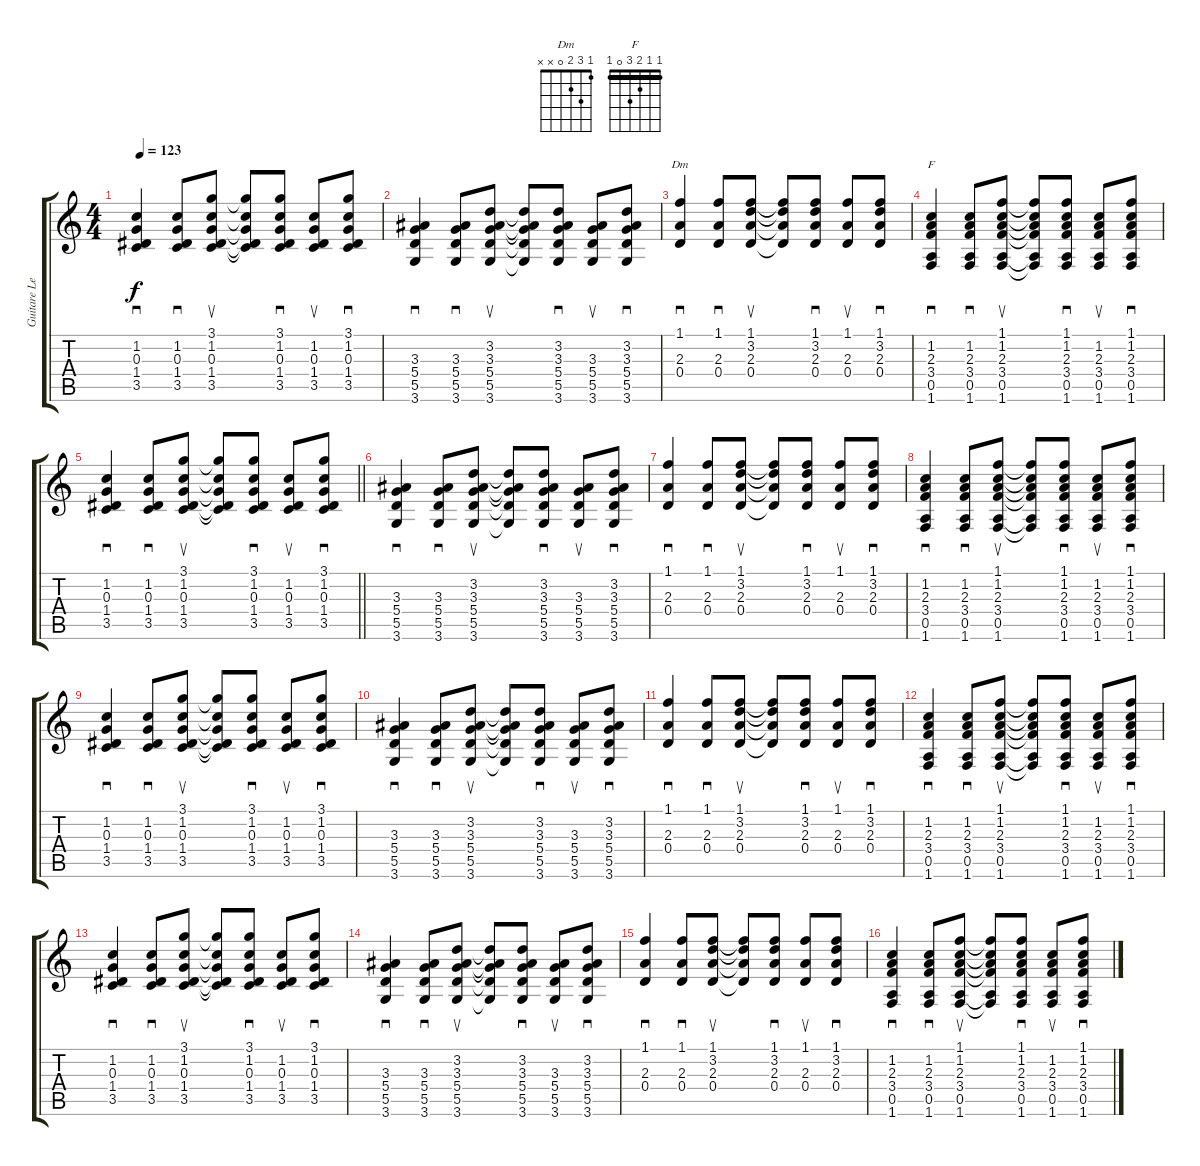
\track ("Guitare Lead" "Guitare Le") {instrument electricguitarclean}
\staff {score tabs}
\tuning (E4 B3 G3 D3 A2 E2) {hide}
\chord ("Dm" 1 3 2 0 x x)
\chord ("F" 1 1 2 3 0 1) {barre 1}
\ts (4 4)
\tempo 123
\clef g2
\ks c
(1.2 0.3 1.4 3.5).4{sd dy f} (1.2 0.3 1.4 3.5).8{sd} (3.1 1.2 0.3 1.4 3.5).8{su} (3.1{t} 1.2{t} 0.3{t} 1.4{t} 3.5{t}).8 (3.1 1.2 0.3 1.4 3.5).8{sd} (1.2 0.3 1.4 3.5).8{su} (3.1 1.2 0.3 1.4 3.5).8{sd} |
(3.3 5.4 5.5 3.6).4{sd} (3.3 5.4 5.5 3.6).8{sd} (3.2 3.3 5.4 5.5 3.6).8{su} (3.2{t} 3.3{t} 5.4{t} 5.5{t} 3.6{t}).8 (3.2 3.3 5.4 5.5 3.6).8{sd} (3.3 5.4 5.5 3.6).8{su} (3.2 3.3 5.4 5.5 3.6).8{sd} |
(1.1 2.3 0.4).4{sd ch "Dm"} (1.1 2.3 0.4).8{sd} (1.1 3.2 2.3 0.4).8{su} (1.1{t} 3.2{t} 2.3{t} 0.4{t}).8 (1.1 3.2 2.3 0.4).8{sd} (1.1 2.3 0.4).8{su} (1.1 3.2 2.3 0.4).8{sd} |
(1.2 2.3 3.4 0.5 1.6).4{sd ch "F"} (1.2 2.3 3.4 0.5 1.6).8{sd} (1.1 1.2 2.3 3.4 0.5 1.6).8{su} (1.1{t} 1.2{t} 2.3{t} 3.4{t} 0.5{t} 1.6{t}).8 (1.1 1.2 2.3 3.4 0.5 1.6).8{sd} (1.2 2.3 3.4 0.5 1.6).8{su} (1.1 1.2 2.3 3.4 0.5 1.6).8{sd} |
\barLineRight lightlight
(1.2 0.3 1.4 3.5).4{sd} (1.2 0.3 1.4 3.5).8{sd} (3.1 1.2 0.3 1.4 3.5).8{su} (3.1{t} 1.2{t} 0.3{t} 1.4{t} 3.5{t}).8 (3.1 1.2 0.3 1.4 3.5).8{sd} (1.2 0.3 1.4 3.5).8{su} (3.1 1.2 0.3 1.4 3.5).8{sd} |
(3.3 5.4 5.5 3.6).4{sd} (3.3 5.4 5.5 3.6).8{sd} (3.2 3.3 5.4 5.5 3.6).8{su} (3.2{t} 3.3{t} 5.4{t} 5.5{t} 3.6{t}).8 (3.2 3.3 5.4 5.5 3.6).8{sd} (3.3 5.4 5.5 3.6).8{su} (3.2 3.3 5.4 5.5 3.6).8{sd} |
(1.1 2.3 0.4).4{sd} (1.1 2.3 0.4).8{sd} (1.1 3.2 2.3 0.4).8{su} (1.1{t} 3.2{t} 2.3{t} 0.4{t}).8 (1.1 3.2 2.3 0.4).8{sd} (1.1 2.3 0.4).8{su} (1.1 3.2 2.3 0.4).8{sd} |
(1.2 2.3 3.4 0.5 1.6).4{sd} (1.2 2.3 3.4 0.5 1.6).8{sd} (1.1 1.2 2.3 3.4 0.5 1.6).8{su} (1.1{t} 1.2{t} 2.3{t} 3.4{t} 0.5{t} 1.6{t}).8 (1.1 1.2 2.3 3.4 0.5 1.6).8{sd} (1.2 2.3 3.4 0.5 1.6).8{su} (1.1 1.2 2.3 3.4 0.5 1.6).8{sd} |
(1.2 0.3 1.4 3.5).4{sd} (1.2 0.3 1.4 3.5).8{sd} (3.1 1.2 0.3 1.4 3.5).8{su} (3.1{t} 1.2{t} 0.3{t} 1.4{t} 3.5{t}).8 (3.1 1.2 0.3 1.4 3.5).8{sd} (1.2 0.3 1.4 3.5).8{su} (3.1 1.2 0.3 1.4 3.5).8{sd} |
(3.3 5.4 5.5 3.6).4{sd} (3.3 5.4 5.5 3.6).8{sd} (3.2 3.3 5.4 5.5 3.6).8{su} (3.2{t} 3.3{t} 5.4{t} 5.5{t} 3.6{t}).8 (3.2 3.3 5.4 5.5 3.6).8{sd} (3.3 5.4 5.5 3.6).8{su} (3.2 3.3 5.4 5.5 3.6).8{sd} |
(1.1 2.3 0.4).4{sd} (1.1 2.3 0.4).8{sd} (1.1 3.2 2.3 0.4).8{su} (1.1{t} 3.2{t} 2.3{t} 0.4{t}).8 (1.1 3.2 2.3 0.4).8{sd} (1.1 2.3 0.4).8{su} (1.1 3.2 2.3 0.4).8{sd} |
(1.2 2.3 3.4 0.5 1.6).4{sd} (1.2 2.3 3.4 0.5 1.6).8{sd} (1.1 1.2 2.3 3.4 0.5 1.6).8{su} (1.1{t} 1.2{t} 2.3{t} 3.4{t} 0.5{t} 1.6{t}).8 (1.1 1.2 2.3 3.4 0.5 1.6).8{sd} (1.2 2.3 3.4 0.5 1.6).8{su} (1.1 1.2 2.3 3.4 0.5 1.6).8{sd} |
(1.2 0.3 1.4 3.5).4{sd} (1.2 0.3 1.4 3.5).8{sd} (3.1 1.2 0.3 1.4 3.5).8{su} (3.1{t} 1.2{t} 0.3{t} 1.4{t} 3.5{t}).8 (3.1 1.2 0.3 1.4 3.5).8{sd} (1.2 0.3 1.4 3.5).8{su} (3.1 1.2 0.3 1.4 3.5).8{sd} |
(3.3 5.4 5.5 3.6).4{sd} (3.3 5.4 5.5 3.6).8{sd} (3.2 3.3 5.4 5.5 3.6).8{su} (3.2{t} 3.3{t} 5.4{t} 5.5{t} 3.6{t}).8 (3.2 3.3 5.4 5.5 3.6).8{sd} (3.3 5.4 5.5 3.6).8{su} (3.2 3.3 5.4 5.5 3.6).8{sd} |
(1.1 2.3 0.4).4{sd} (1.1 2.3 0.4).8{sd} (1.1 3.2 2.3 0.4).8{su} (1.1{t} 3.2{t} 2.3{t} 0.4{t}).8 (1.1 3.2 2.3 0.4).8{sd} (1.1 2.3 0.4).8{su} (1.1 3.2 2.3 0.4).8{sd} |
(1.2 2.3 3.4 0.5 1.6).4{sd} (1.2 2.3 3.4 0.5 1.6).8{sd} (1.1 1.2 2.3 3.4 0.5 1.6).8{su} (1.1{t} 1.2{t} 2.3{t} 3.4{t} 0.5{t} 1.6{t}).8 (1.1 1.2 2.3 3.4 0.5 1.6).8{sd} (1.2 2.3 3.4 0.5 1.6).8{su} (1.1 1.2 2.3 3.4 0.5 1.6).8{sd}
